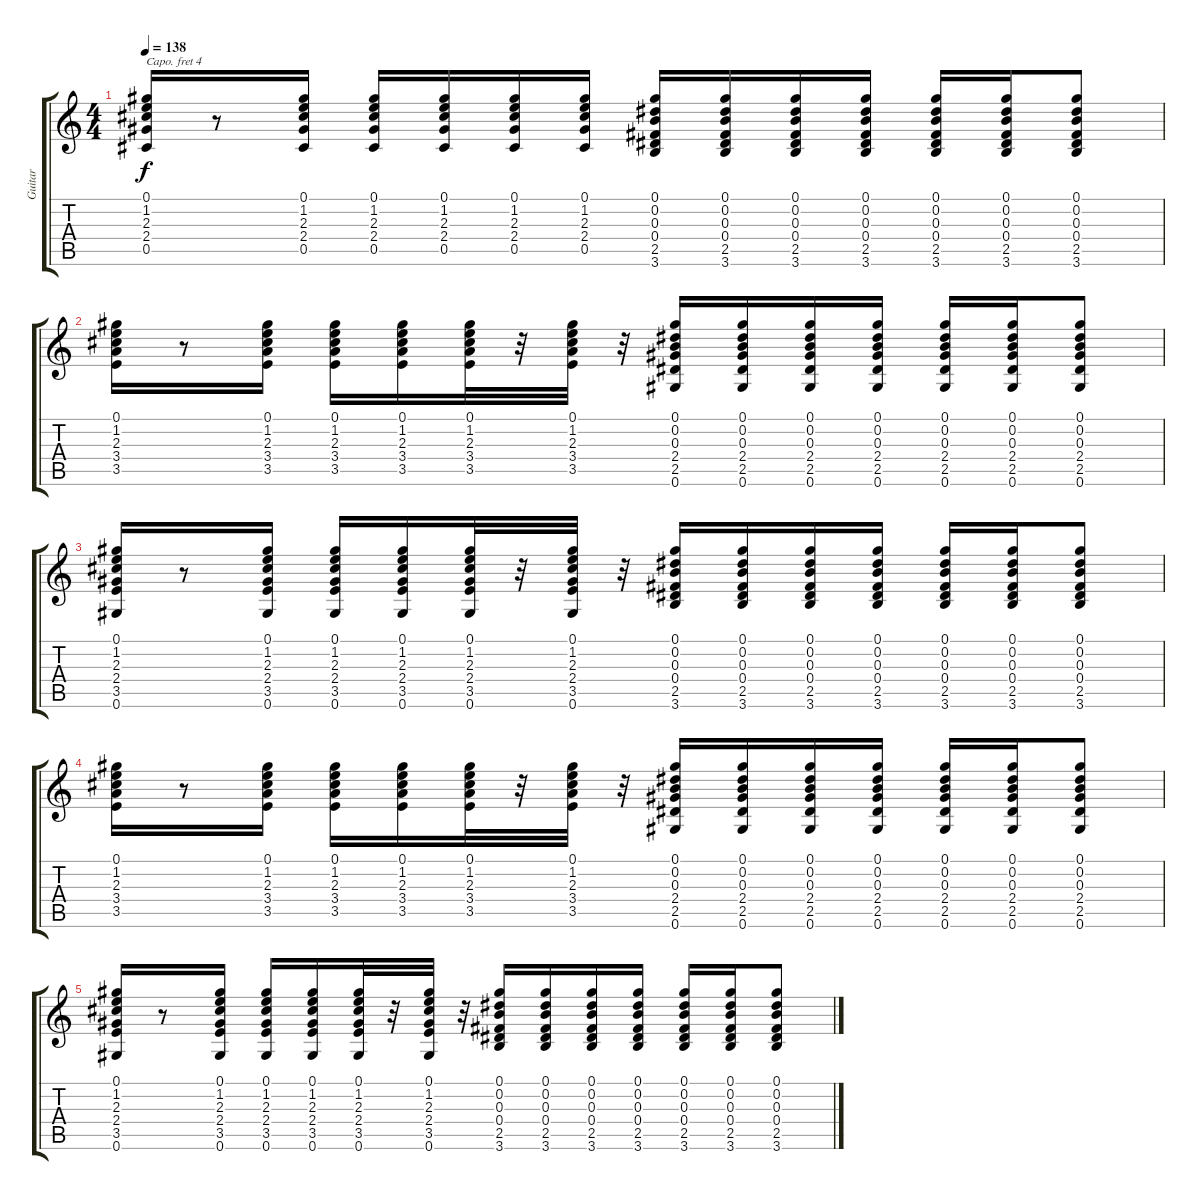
\track ("Guitar" "Guitar") {instrument acousticguitarsteel}
\staff {score tabs}
\capo 4
\tuning (E4 B3 G3 D3 A2 E2) {hide}
\ts (4 4)
\tempo 138
\clef g2
\ks c
(0.1 1.2 2.3 2.4 0.5).16{dy f} r.8 (0.1 1.2 2.3 2.4 0.5).16 (0.1 1.2 2.3 2.4 0.5).16 (0.1 1.2 2.3 2.4 0.5).16 (0.1 1.2 2.3 2.4 0.5).16 (0.1 1.2 2.3 2.4 0.5).16 (0.1 0.2 0.3 0.4 2.5 3.6).16 (0.1 0.2 0.3 0.4 2.5 3.6).16 (0.1 0.2 0.3 0.4 2.5 3.6).16 (0.1 0.2 0.3 0.4 2.5 3.6).16 (0.1 0.2 0.3 0.4 2.5 3.6).16 (0.1 0.2 0.3 0.4 2.5 3.6).16 (0.1 0.2 0.3 0.4 2.5 3.6).8 |
(0.1 1.2 2.3 3.4 3.5).16 r.8 (0.1 1.2 2.3 3.4 3.5).16 (0.1 1.2 2.3 3.4 3.5).16 (0.1 1.2 2.3 3.4 3.5).16 (0.1 1.2 2.3 3.4 3.5).32 r.32 (0.1 1.2 2.3 3.4 3.5).32 r.32 (0.1 0.2 0.3 2.4 2.5 0.6).16 (0.1 0.2 0.3 2.4 2.5 0.6).16 (0.1 0.2 0.3 2.4 2.5 0.6).16 (0.1 0.2 0.3 2.4 2.5 0.6).16 (0.1 0.2 0.3 2.4 2.5 0.6).16 (0.1 0.2 0.3 2.4 2.5 0.6).16 (0.1 0.2 0.3 2.4 2.5 0.6).8 |
(0.1 1.2 2.3 2.4 3.5 0.6).16 r.8 (0.1 1.2 2.3 2.4 3.5 0.6).16 (0.1 1.2 2.3 2.4 3.5 0.6).16 (0.1 1.2 2.3 2.4 3.5 0.6).16 (0.1 1.2 2.3 2.4 3.5 0.6).32 r.32 (0.1 1.2 2.3 2.4 3.5 0.6).32 r.32 (0.1 0.2 0.3 0.4 2.5 3.6).16 (0.1 0.2 0.3 0.4 2.5 3.6).16 (0.1 0.2 0.3 0.4 2.5 3.6).16 (0.1 0.2 0.3 0.4 2.5 3.6).16 (0.1 0.2 0.3 0.4 2.5 3.6).16 (0.1 0.2 0.3 0.4 2.5 3.6).16 (0.1 0.2 0.3 0.4 2.5 3.6).8 |
(0.1 1.2 2.3 3.4 3.5).16 r.8 (0.1 1.2 2.3 3.4 3.5).16 (0.1 1.2 2.3 3.4 3.5).16 (0.1 1.2 2.3 3.4 3.5).16 (0.1 1.2 2.3 3.4 3.5).32 r.32 (0.1 1.2 2.3 3.4 3.5).32 r.32 (0.1 0.2 0.3 2.4 2.5 0.6).16 (0.1 0.2 0.3 2.4 2.5 0.6).16 (0.1 0.2 0.3 2.4 2.5 0.6).16 (0.1 0.2 0.3 2.4 2.5 0.6).16 (0.1 0.2 0.3 2.4 2.5 0.6).16 (0.1 0.2 0.3 2.4 2.5 0.6).16 (0.1 0.2 0.3 2.4 2.5 0.6).8 |
(0.1 1.2 2.3 2.4 3.5 0.6).16 r.8 (0.1 1.2 2.3 2.4 3.5 0.6).16 (0.1 1.2 2.3 2.4 3.5 0.6).16 (0.1 1.2 2.3 2.4 3.5 0.6).16 (0.1 1.2 2.3 2.4 3.5 0.6).32 r.32 (0.1 1.2 2.3 2.4 3.5 0.6).32 r.32 (0.1 0.2 0.3 0.4 2.5 3.6).16 (0.1 0.2 0.3 0.4 2.5 3.6).16 (0.1 0.2 0.3 0.4 2.5 3.6).16 (0.1 0.2 0.3 0.4 2.5 3.6).16 (0.1 0.2 0.3 0.4 2.5 3.6).16 (0.1 0.2 0.3 0.4 2.5 3.6).16 (0.1 0.2 0.3 0.4 2.5 3.6).8
